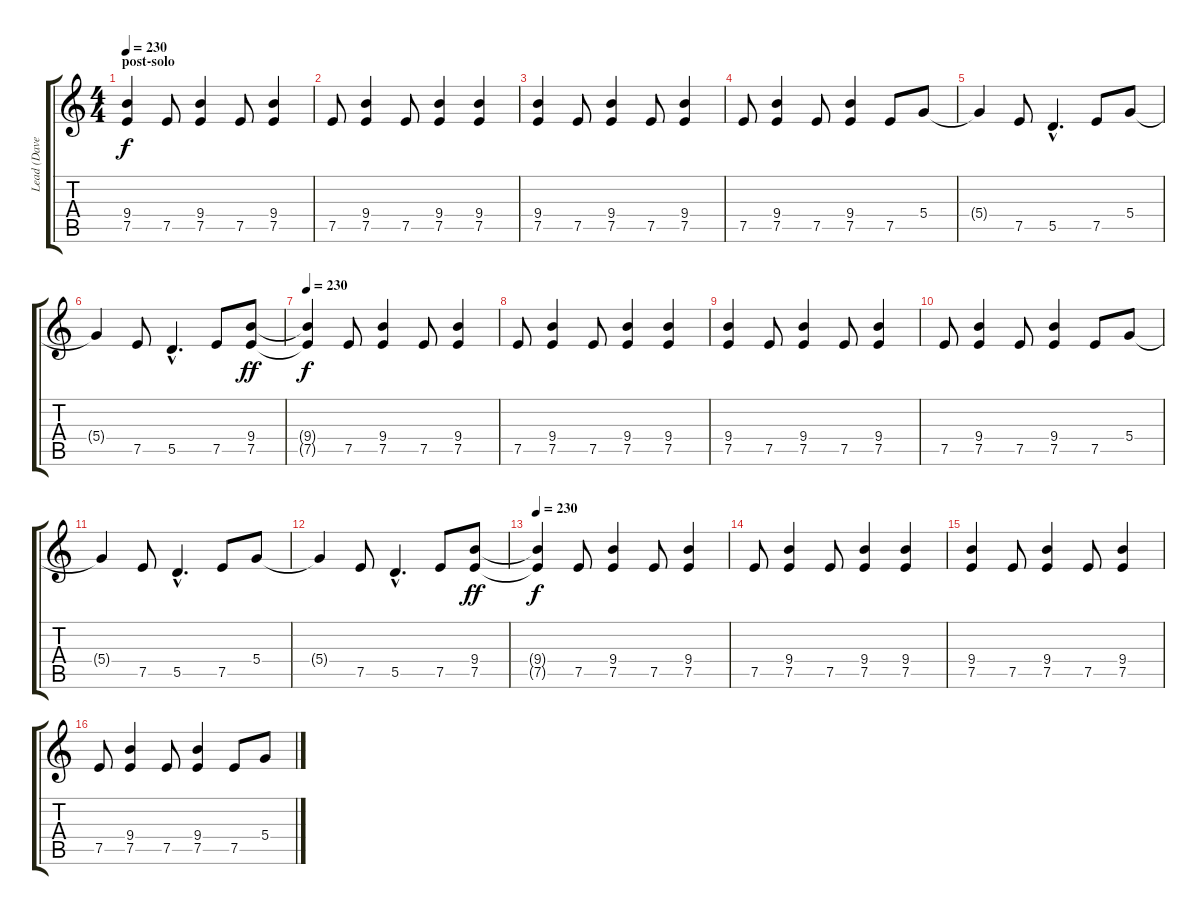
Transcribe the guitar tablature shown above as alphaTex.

\track ("Lead (Dave)" "Lead (Dave") {instrument distortionguitar}
\staff {score tabs}
\tuning (E4 B3 G3 D3 A2 E2) {hide}
\ts (4 4)
\section ("" "post-solo")
\tempo 230
\clef g2
\ks c
(9.4 7.5).4{dy f} 7.5.8 (9.4 7.5).4 7.5.8 (9.4 7.5).4 |
7.5.8 (9.4 7.5).4 7.5.8 (9.4 7.5).4 (9.4 7.5).4 |
(9.4 7.5).4 7.5.8 (9.4 7.5).4 7.5.8 (9.4 7.5).4 |
7.5.8 (9.4 7.5).4 7.5.8 (9.4 7.5).4 7.5.8 5.4.8 |
5.4{t}.4 7.5.8 5.5{hac}.4{d} 7.5.8 5.4.8 |
5.4{t}.4 7.5.8 5.5{hac}.4{d} 7.5.8 (9.4 7.5).8{dy ff} |
\tempo 230
(9.4{t} 7.5{t}).4{dy f} 7.5.8 (9.4 7.5).4 7.5.8 (9.4 7.5).4 |
7.5.8 (9.4 7.5).4 7.5.8 (9.4 7.5).4 (9.4 7.5).4 |
(9.4 7.5).4 7.5.8 (9.4 7.5).4 7.5.8 (9.4 7.5).4 |
7.5.8 (9.4 7.5).4 7.5.8 (9.4 7.5).4 7.5.8 5.4.8 |
5.4{t}.4 7.5.8 5.5{hac}.4{d} 7.5.8 5.4.8 |
5.4{t}.4 7.5.8 5.5{hac}.4{d} 7.5.8 (9.4 7.5).8{dy ff} |
\tempo 230
(9.4{t} 7.5{t}).4{dy f} 7.5.8 (9.4 7.5).4 7.5.8 (9.4 7.5).4 |
7.5.8 (9.4 7.5).4 7.5.8 (9.4 7.5).4 (9.4 7.5).4 |
(9.4 7.5).4 7.5.8 (9.4 7.5).4 7.5.8 (9.4 7.5).4 |
7.5.8 (9.4 7.5).4 7.5.8 (9.4 7.5).4 7.5.8 5.4.8
